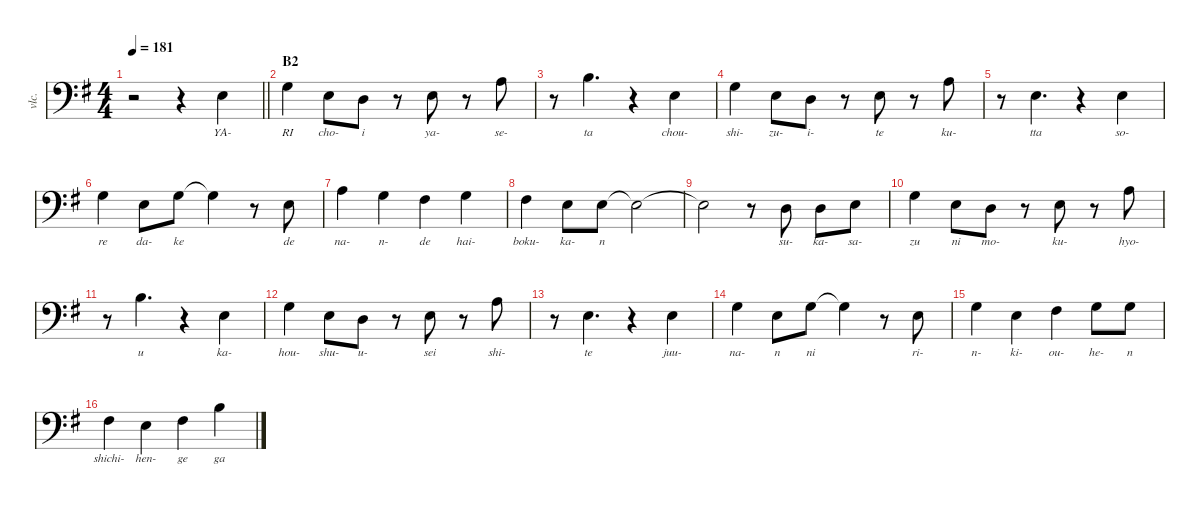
\defaultSystemsLayout 4
\hideDynamics
\bracketExtendMode nobrackets
\track ("Vocals" "vlc.") {instrument cello}
\staff {score}
\tuning (E4 B3 G3 D3 A2 E2)
\ts (4 4)
\tempo 181
\clef f4
\barLineRight lightlight
\ks g
r.2{dy f beam Down} r.4{beam Down} 2.4{acc forcenatural}.4{lyrics (0 "YA-") lyrics (1 "") lyrics (2 "") lyrics (3 "") lyrics (4 "") beam Down} |
\section ("" "B2")
0.3{acc forcenatural}.4{lyrics (0 "RI") lyrics (1 "") lyrics (2 "") lyrics (3 "") lyrics (4 "") beam Down} 2.4{acc forcenatural}.8{lyrics (0 "cho-") lyrics (1 "") lyrics (2 "") lyrics (3 "") lyrics (4 "") beam Down} 0.4{acc forcenatural}.8{lyrics (0 "i") lyrics (1 "") lyrics (2 "") lyrics (3 "") lyrics (4 "") beam Down} r.8{beam Down} 2.4{acc forcenatural}.8{lyrics (0 "ya-") lyrics (1 "") lyrics (2 "") lyrics (3 "") lyrics (4 "") beam Down} r.8{beam Down} 2.3{acc forcenatural}.8{lyrics (0 "se-") lyrics (1 "") lyrics (2 "") lyrics (3 "") lyrics (4 "") beam Down} |
r.8{beam Down} 0.2{acc forcenatural}.4{d lyrics (0 "ta") lyrics (1 "") lyrics (2 "") lyrics (3 "") lyrics (4 "") beam Down} r.4{beam Down} 2.4{acc forcenatural}.4{lyrics (0 "chou-") lyrics (1 "") lyrics (2 "") lyrics (3 "") lyrics (4 "") beam Down} |
0.3{acc forcenatural}.4{lyrics (0 "shi-") lyrics (1 "") lyrics (2 "") lyrics (3 "") lyrics (4 "") beam Down} 2.4{acc forcenatural}.8{lyrics (0 "zu-") lyrics (1 "") lyrics (2 "") lyrics (3 "") lyrics (4 "") beam Down} 0.4{acc forcenatural}.8{lyrics (0 "i-") lyrics (1 "") lyrics (2 "") lyrics (3 "") lyrics (4 "") beam Down} r.8{beam Down} 2.4{acc forcenatural}.8{lyrics (0 "te") lyrics (1 "") lyrics (2 "") lyrics (3 "") lyrics (4 "") beam Down} r.8{beam Down} 2.3{acc forcenatural}.8{lyrics (0 "ku-") lyrics (1 "") lyrics (2 "") lyrics (3 "") lyrics (4 "") beam Down} |
r.8{beam Down} 2.4{acc forcenatural}.4{d lyrics (0 "tta") lyrics (1 "") lyrics (2 "") lyrics (3 "") lyrics (4 "") beam Down} r.4{beam Down} 2.4{acc forcenatural}.4{lyrics (0 "so-") lyrics (1 "") lyrics (2 "") lyrics (3 "") lyrics (4 "") beam Down} |
0.3{acc forcenatural}.4{lyrics (0 "re") lyrics (1 "") lyrics (2 "") lyrics (3 "") lyrics (4 "") beam Down} 2.4{acc forcenatural}.8{lyrics (0 "da-") lyrics (1 "") lyrics (2 "") lyrics (3 "") lyrics (4 "") beam Down} 0.3{acc forcenatural}.8{lyrics (0 "ke") lyrics (1 "") lyrics (2 "") lyrics (3 "") lyrics (4 "") beam Down} 0.3{t acc forcenatural}.4{beam Down} r.8{beam Down} 2.4{acc forcenatural}.8{lyrics (0 "de") lyrics (1 "") lyrics (2 "") lyrics (3 "") lyrics (4 "") beam Down} |
2.3{acc forcenatural}.4{lyrics (0 "na-") lyrics (1 "") lyrics (2 "") lyrics (3 "") lyrics (4 "") beam Down} 0.3{acc forcenatural}.4{lyrics (0 "n-") lyrics (1 "") lyrics (2 "") lyrics (3 "") lyrics (4 "") beam Down} 4.4{acc #}.4{lyrics (0 "de") lyrics (1 "") lyrics (2 "") lyrics (3 "") lyrics (4 "") beam Down} 0.3{acc forcenatural}.4{lyrics (0 "hai-") lyrics (1 "") lyrics (2 "") lyrics (3 "") lyrics (4 "") beam Down} |
4.4{acc #}.4{lyrics (0 "boku-") lyrics (1 "") lyrics (2 "") lyrics (3 "") lyrics (4 "") beam Down} 2.4{acc forcenatural}.8{lyrics (0 "ka-") lyrics (1 "") lyrics (2 "") lyrics (3 "") lyrics (4 "") beam Down} 2.4{acc forcenatural}.8{lyrics (0 "n") lyrics (1 "") lyrics (2 "") lyrics (3 "") lyrics (4 "") beam Down} 2.4{t acc forcenatural}.2{beam Down} |
2.4{t acc forcenatural}.2{beam Down} r.8{beam Down} 0.4{acc forcenatural}.8{lyrics (0 "su-") lyrics (1 "") lyrics (2 "") lyrics (3 "") lyrics (4 "") beam Down} 0.4{acc forcenatural}.8{lyrics (0 "ka-") lyrics (1 "") lyrics (2 "") lyrics (3 "") lyrics (4 "") beam Down} 2.4{acc forcenatural}.8{lyrics (0 "sa-") lyrics (1 "") lyrics (2 "") lyrics (3 "") lyrics (4 "") beam Down} |
0.3{acc forcenatural}.4{lyrics (0 "zu") lyrics (1 "") lyrics (2 "") lyrics (3 "") lyrics (4 "") beam Down} 2.4{acc forcenatural}.8{lyrics (0 "ni") lyrics (1 "") lyrics (2 "") lyrics (3 "") lyrics (4 "") beam Down} 0.4{acc forcenatural}.8{lyrics (0 "mo-") lyrics (1 "") lyrics (2 "") lyrics (3 "") lyrics (4 "") beam Down} r.8{beam Down} 2.4{acc forcenatural}.8{lyrics (0 "ku-") lyrics (1 "") lyrics (2 "") lyrics (3 "") lyrics (4 "") beam Down} r.8{beam Down} 2.3{acc forcenatural}.8{lyrics (0 "hyo-") lyrics (1 "") lyrics (2 "") lyrics (3 "") lyrics (4 "") beam Down} |
r.8{beam Down} 0.2{acc forcenatural}.4{d lyrics (0 "u") lyrics (1 "") lyrics (2 "") lyrics (3 "") lyrics (4 "") beam Down} r.4{beam Down} 2.4{acc forcenatural}.4{lyrics (0 "ka-") lyrics (1 "") lyrics (2 "") lyrics (3 "") lyrics (4 "") beam Down} |
0.3{acc forcenatural}.4{lyrics (0 "hou-") lyrics (1 "") lyrics (2 "") lyrics (3 "") lyrics (4 "") beam Down} 2.4{acc forcenatural}.8{lyrics (0 "shu-") lyrics (1 "") lyrics (2 "") lyrics (3 "") lyrics (4 "") beam Down} 0.4{acc forcenatural}.8{lyrics (0 "u-") lyrics (1 "") lyrics (2 "") lyrics (3 "") lyrics (4 "") beam Down} r.8{beam Down} 2.4{acc forcenatural}.8{lyrics (0 "sei") lyrics (1 "") lyrics (2 "") lyrics (3 "") lyrics (4 "") beam Down} r.8{beam Down} 2.3{acc forcenatural}.8{lyrics (0 "shi-") lyrics (1 "") lyrics (2 "") lyrics (3 "") lyrics (4 "") beam Down} |
r.8{beam Down} 2.4{acc forcenatural}.4{d lyrics (0 "te") lyrics (1 "") lyrics (2 "") lyrics (3 "") lyrics (4 "") beam Down} r.4{beam Down} 2.4{acc forcenatural}.4{lyrics (0 "juu-") lyrics (1 "") lyrics (2 "") lyrics (3 "") lyrics (4 "") beam Down} |
0.3{acc forcenatural}.4{lyrics (0 "na-") lyrics (1 "") lyrics (2 "") lyrics (3 "") lyrics (4 "") beam Down} 2.4{acc forcenatural}.8{lyrics (0 "n") lyrics (1 "") lyrics (2 "") lyrics (3 "") lyrics (4 "") beam Down} 0.3{acc forcenatural}.8{lyrics (0 "ni") lyrics (1 "") lyrics (2 "") lyrics (3 "") lyrics (4 "") beam Down} 0.3{t acc forcenatural}.4{beam Down} r.8{beam Down} 2.4{acc forcenatural}.8{lyrics (0 "ri-") lyrics (1 "") lyrics (2 "") lyrics (3 "") lyrics (4 "") beam Down} |
5.4{acc forcenatural}.4{lyrics (0 "n-") lyrics (1 "") lyrics (2 "") lyrics (3 "") lyrics (4 "") beam Down} 2.4{acc forcenatural}.4{lyrics (0 "ki-") lyrics (1 "") lyrics (2 "") lyrics (3 "") lyrics (4 "") beam Down} 4.4{acc #}.4{lyrics (0 "ou-") lyrics (1 "") lyrics (2 "") lyrics (3 "") lyrics (4 "") beam Down} 0.3{acc forcenatural}.8{lyrics (0 "he-") lyrics (1 "") lyrics (2 "") lyrics (3 "") lyrics (4 "") beam Down} 0.3{acc forcenatural}.8{lyrics (0 "n") lyrics (1 "") lyrics (2 "") lyrics (3 "") lyrics (4 "") beam Down} |
4.4{acc #}.4{lyrics (0 "shichi-") lyrics (1 "") lyrics (2 "") lyrics (3 "") lyrics (4 "") beam Down} 2.4{acc forcenatural}.4{lyrics (0 "hen-") lyrics (1 "") lyrics (2 "") lyrics (3 "") lyrics (4 "") beam Down} 4.4{acc #}.4{lyrics (0 "ge") lyrics (1 "") lyrics (2 "") lyrics (3 "") lyrics (4 "") beam Down} 0.2{acc forcenatural}.4{lyrics (0 "ga") lyrics (1 "") lyrics (2 "") lyrics (3 "") lyrics (4 "") beam Down}
